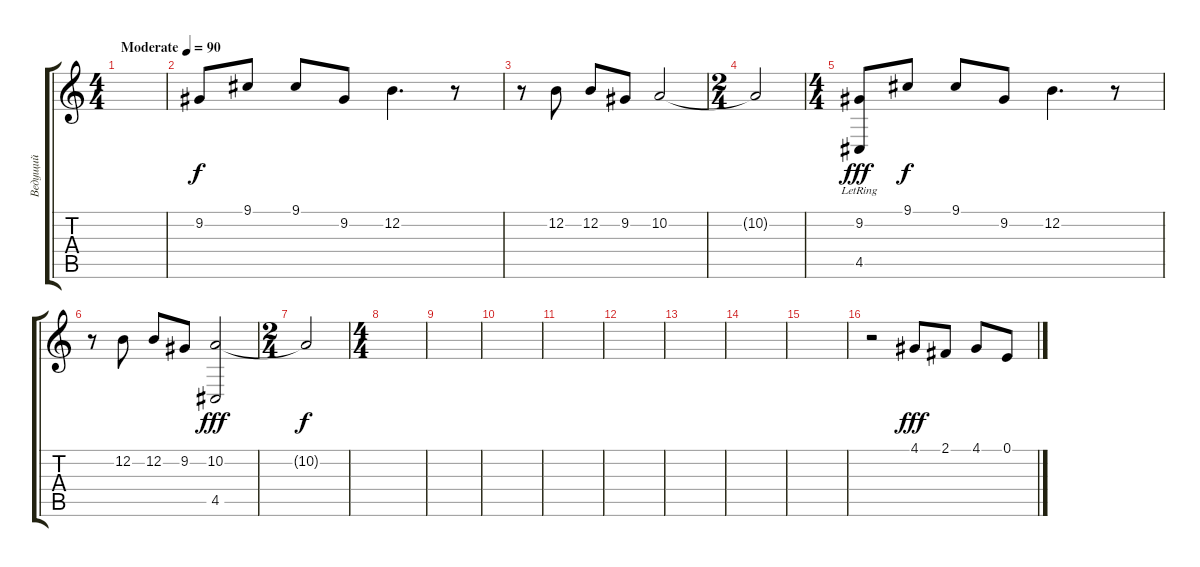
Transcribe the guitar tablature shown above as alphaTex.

\track ("Ведущий" "Ведущий") {instrument vibraphone}
\staff {score tabs}
\tuning (E4 B3 G3 D3 A2 E2) {hide}
\ts (4 4)
\tempo (90 "Moderate")
\clef g2
\ks c
|
9.2.8 9.1.8 9.1.8 9.2.8 12.2.4{d} r.8 |
r.8 12.2.8 12.2.8 9.2.8 10.2.2 |
\ts (2 4)
10.2{t}.2 |
\ts (4 4)
(9.2 4.5{lr}).8{dy fff} 9.1.8{dy f} 9.1.8 9.2.8 12.2.4{d} r.8 |
r.8 12.2.8 12.2.8 9.2.8 (10.2 4.5).2{dy fff} |
\ts (2 4)
10.2{t}.2{dy f} |
\ts (4 4)
|
|
|
|
|
|
|
|
r.2 4.1.8{dy fff} 2.1.8 4.1.8 0.1.8
